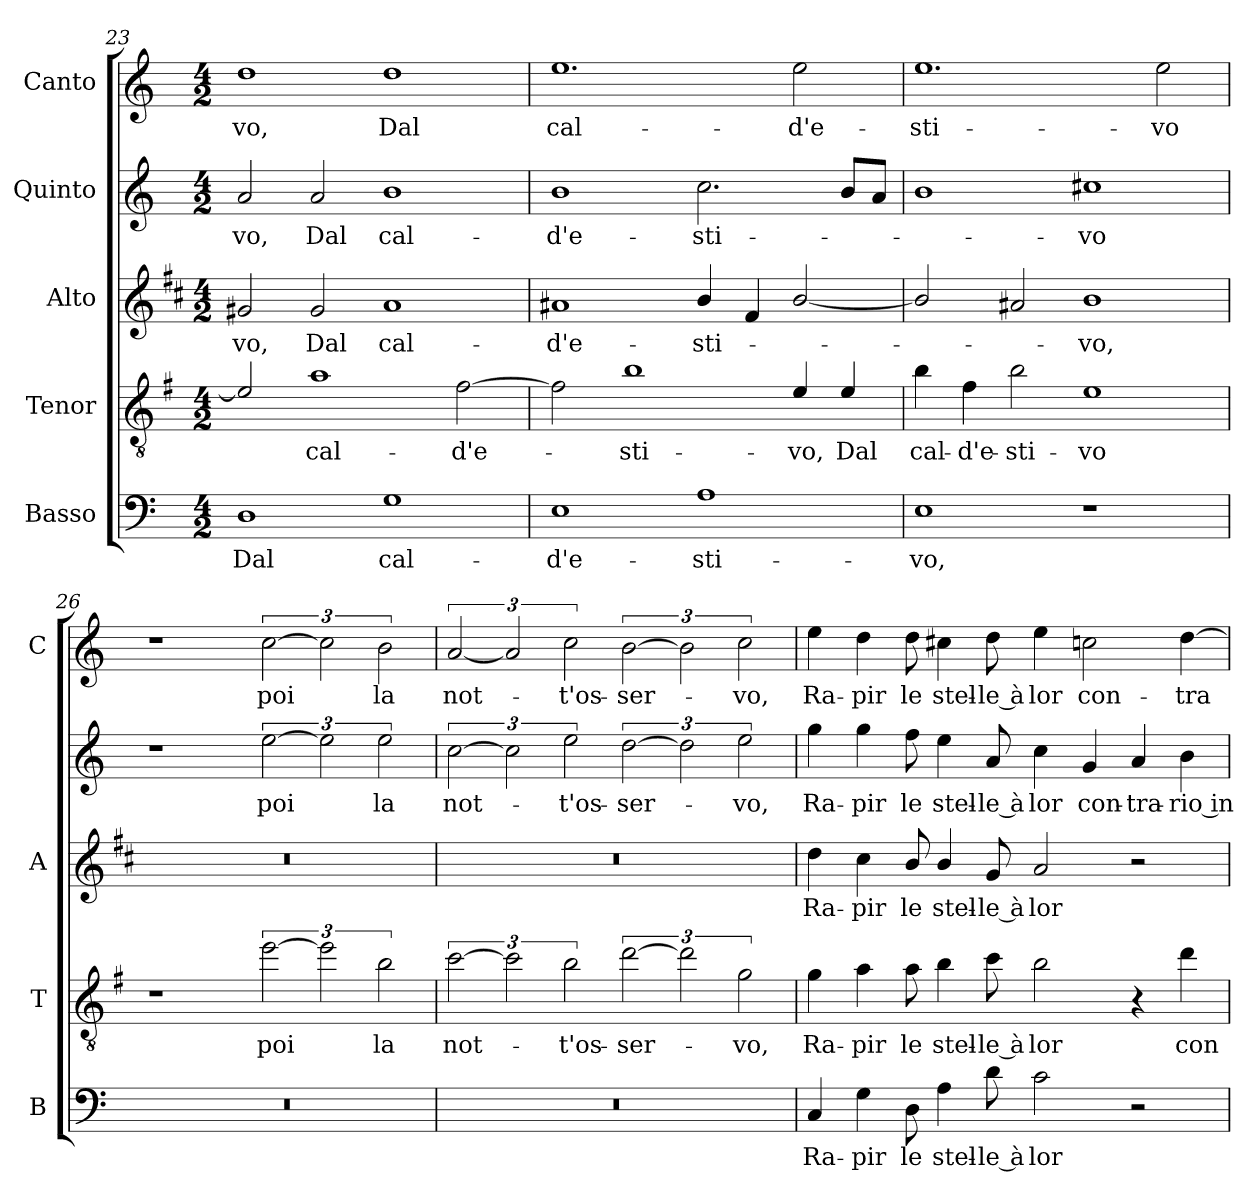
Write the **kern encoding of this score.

**kern	**text	**kern	**text	**kern	**text	**kern	**text	**kern	**text
*part5	*part5	*part4	*part4	*part3	*part3	*part2	*part2	*part1	*part1
*staff5	*staff5	*staff4	*staff4	*staff3	*staff3	*staff2	*staff2	*staff1	*staff1
*I"Basso	*	*I"Tenor	*	*I"Alto	*	*I"Quinto	*	*I"Canto	*
*I'B	*	*I'T	*	*I'A	*	*	*	*I'C	*
*clefF4	*	*clefGv2	*	*clefG2	*	*clefG2	*	*clefG2	*
*	*	*ITrd4c7	*	*ITrd1c2	*	*	*	*	*
*k[]	*	*k[]	*	*k[]	*	*k[]	*	*k[]	*
*C:	*	*C:	*	*C:	*	*C:	*	*C:	*
*M4/2	*	*M4/2	*	*M4/2	*	*M4/2	*	*M4/2	*
=23	=23	=23	=23	=23	=23	=23	=23	=23	=23
!	!LO:LY:b	!	!	!	!LO:LY:b	!	!LO:LY:b	!	!LO:LY:b
1D	Dal	2A/]	.	2f#X/	-vo,	2a/	-vo,	1dd	-vo,
!	!	!	!LO:LY:b	!	!LO:LY:b	!	!LO:LY:b	!	!
.	.	1d	cal-	2f#/	Dal	2a/	Dal	.	.
!	!LO:LY:b	!	!	!	!LO:LY:b	!	!LO:LY:b	!	!LO:LY:b
1G	cal-	.	.	1g	cal-	1b	cal-	1dd	Dal
!	!	!	!LO:LY:b	!	!	!	!	!	!
.	.	[2B\	-d'e-	.	.	.	.	.	.
=24	=24	=24	=24	=24	=24	=24	=24	=24	=24
!	!LO:LY:b	!	!	!	!LO:LY:b	!	!LO:LY:b	!	!LO:LY:b
1E	-d'e-	2B\]	.	1g#X	-d'e-	1b	-d'e-	1.ee	cal-
!	!	!	!LO:LY:b	!	!	!	!	!	!
.	.	1e	-sti-	.	.	.	.	.	.
!	!LO:LY:b	!	!	!	!LO:LY:b	!	!LO:LY:b	!	!
1A	-sti-	.	.	4a/	-sti-	2.cc\	-sti-	.	.
.	.	.	.	4e/	.	.	.	.	.
!	!	!	!LO:LY:b	!	!	!	!	!	!LO:LY:b
.	.	4A/	-vo,	[2a/	.	.	.	2ee\	-d'e-
!	!	!	!LO:LY:b	!	!	!	!	!	!
.	.	4A/	Dal	.	.	8b/L	.	.	.
.	.	.	.	.	.	8a/J	.	.	.
=25	=25	=25	=25	=25	=25	=25	=25	=25	=25
!	!LO:LY:b	!	!LO:LY:b	!	!	!	!	!	!LO:LY:b
1E	-vo,	4e\	cal-	2a/]	.	1b	.	1.ee	-sti-
!	!	!	!LO:LY:b	!	!	!	!	!	!
.	.	4B\	-d'e-	.	.	.	.	.	.
!	!	!	!LO:LY:b	!	!	!	!	!	!
.	.	2e\	-sti-	2g#X/	.	.	.	.	.
!	!	!	!LO:LY:b	!	!LO:LY:b	!	!LO:LY:b	!	!
1r	.	1A	-vo	1a	-vo,	1cc#X	-vo	.	.
!	!	!	!	!	!	!	!	!	!LO:LY:b
.	.	.	.	.	.	.	.	2ee\	-vo
!!LO:PB:g=z
=26	=26	=26	=26	=26	=26	=26	=26	=26	=26
0r	.	1r	.	0r	.	1r	.	1r	.
!	!	!	!LO:LY:b	!	!	!	!LO:LY:b	!	!LO:LY:b
.	.	[3a\	poi	.	.	[3ee\	poi	[3cc\	poi
.	.	3a\]	.	.	.	3ee\]	.	3cc\]	.
!	!	!	!LO:LY:b	!	!	!	!LO:LY:b	!	!LO:LY:b
.	.	3e\	la	.	.	3ee\	la	3b\	la
=27	=27	=27	=27	=27	=27	=27	=27	=27	=27
!	!	!	!LO:LY:b	!	!	!	!LO:LY:b	!	!LO:LY:b
0r	.	[3f\	not-	0r	.	[3cc\	not-	[3a/	not-
.	.	3f\]	.	.	.	3cc\]	.	3a/]	.
!	!	!	!LO:LY:b	!	!	!	!LO:LY:b	!	!LO:LY:b
.	.	3e\	-t'os-	.	.	3ee\	-t'os-	3cc\	-t'os-
!	!	!	!LO:LY:b	!	!	!	!LO:LY:b	!	!LO:LY:b
.	.	[3g\	-ser-	.	.	[3dd\	-ser-	[3b\	-ser-
.	.	3g\]	.	.	.	3dd\]	.	3b\]	.
!	!	!	!LO:LY:b	!	!	!	!LO:LY:b	!	!LO:LY:b
.	.	3c\	-vo,	.	.	3ee\	-vo,	3cc\	-vo,
=28	=28	=28	=28	=28	=28	=28	=28	=28	=28
!	!LO:LY:b	!	!LO:LY:b	!	!LO:LY:b	!	!LO:LY:b	!	!LO:LY:b
4C/	Ra-	4c\	Ra-	4cc\	Ra-	4gg\	Ra-	4ee\	Ra-
!	!LO:LY:b	!	!LO:LY:b	!	!LO:LY:b	!	!LO:LY:b	!	!LO:LY:b
4G\	-pir	4d\	-pir	4b\	-pir	4gg\	-pir	4dd\	-pir
!	!LO:LY:b	!	!LO:LY:b	!	!LO:LY:b	!	!LO:LY:b	!	!LO:LY:b
8D\	le	8d\	le	8a/	le	8ff\	le	8dd\	le
!	!LO:LY:b	!	!LO:LY:b	!	!LO:LY:b	!	!LO:LY:b	!	!LO:LY:b
4A\	stel-	4e\	stel-	4a/	stel-	4ee\	stel-	4cc#X\	stel-
!	!LO:LY:b	!	!LO:LY:b	!	!LO:LY:b	!	!LO:LY:b	!	!LO:LY:b
8d\	-le à	8f\	-le à	8f/	-le à	8a/	-le à	8dd\	-le à
!	!LO:LY:b	!	!LO:LY:b	!	!LO:LY:b	!	!LO:LY:b	!	!LO:LY:b
2c\	lor	2e\	lor	2g/	lor	4cc\	lor	4ee\	lor
!	!	!	!	!	!	!	!LO:LY:b	!	!LO:LY:b
.	.	.	.	.	.	4g/	con-	2ccn\	con-
!	!	!	!	!	!	!	!LO:LY:b	!	!
2r	.	4r	.	2r	.	4a/	-tra-	.	.
!	!	!	!LO:LY:b	!	!	!	!LO:LY:b	!	!LO:LY:b
.	.	4g\	con-	.	.	4b\	-rio in	[4dd\	-tra-
=	=	=	=	=	=	=	=	=	=
*-	*-	*-	*-	*-	*-	*-	*-	*-	*-
